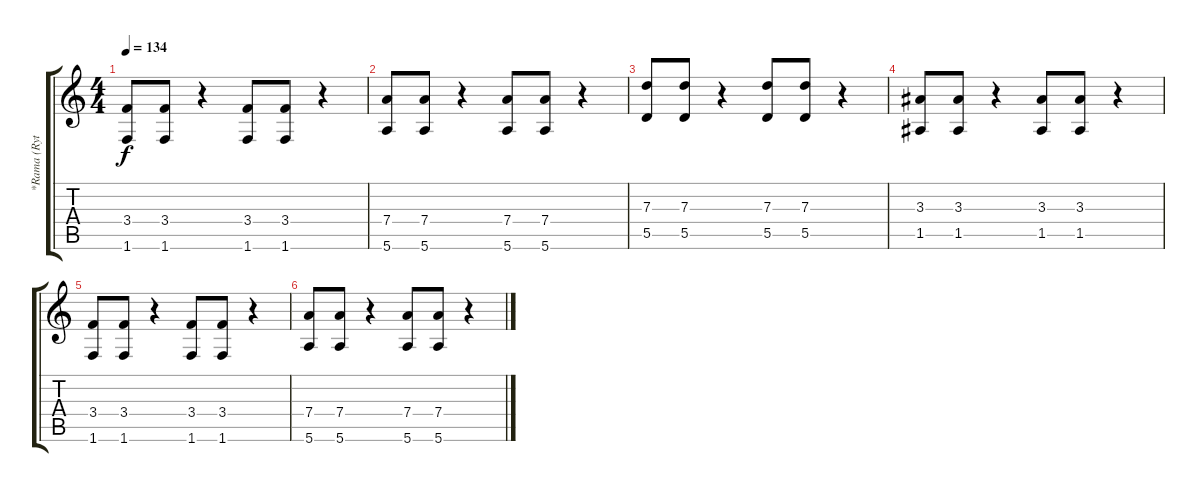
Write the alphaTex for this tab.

\track ("*Rama (Rythm Guitar)" "*Rama (Ryt") {instrument distortionguitar}
\staff {score tabs}
\tuning (E4 B3 G3 D3 A2 E2) {hide}
\ts (4 4)
\tempo 134
\clef g2
\ks c
(3.4 1.6).8{dy f} (3.4 1.6).8 r.4 (3.4 1.6).8 (3.4 1.6).8 r.4 |
(7.4 5.6).8 (7.4 5.6).8 r.4 (7.4 5.6).8 (7.4 5.6).8 r.4 |
(7.3 5.5).8 (7.3 5.5).8 r.4 (7.3 5.5).8 (7.3 5.5).8 r.4 |
(3.3 1.5).8 (3.3 1.5).8 r.4 (3.3 1.5).8 (3.3 1.5).8 r.4 |
(3.4 1.6).8 (3.4 1.6).8 r.4 (3.4 1.6).8 (3.4 1.6).8 r.4 |
(7.4 5.6).8 (7.4 5.6).8 r.4 (7.4 5.6).8 (7.4 5.6).8 r.4
